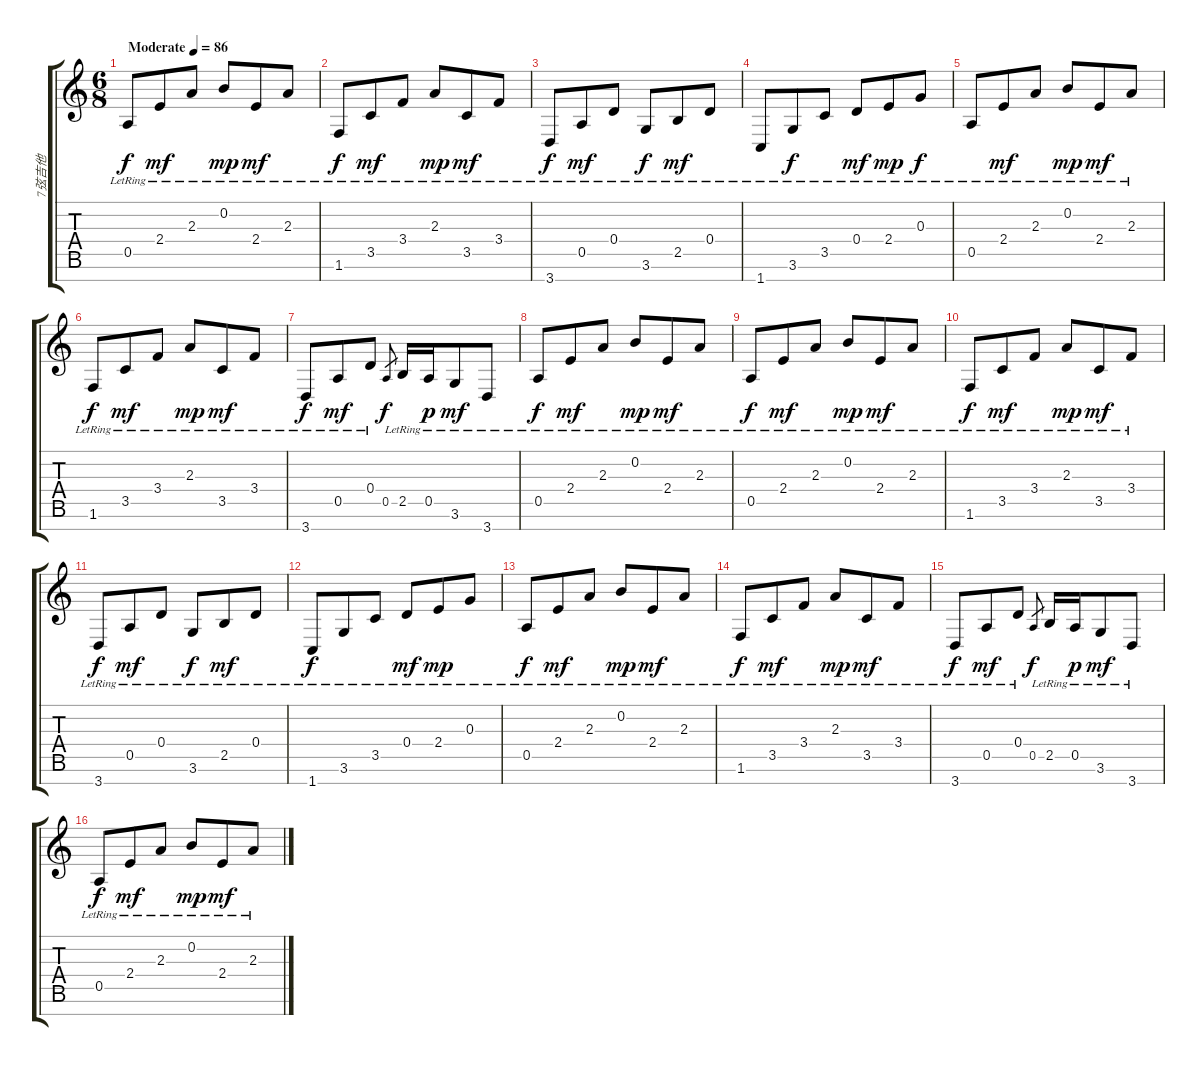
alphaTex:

\track ("7弦吉他" "7弦吉他") {instrument acousticguitarsteel}
\staff {score tabs}
\tuning (E4 B3 G3 D3 A2 E2 B1) {hide}
\ts (6 8)
\tempo (86 "Moderate")
\clef g2
\ks c
0.5{lr}.8{dy f instrument acousticguitarsteel} 2.4{lr}.8{dy mf} 2.3{lr}.8 0.2{lr}.8{dy mp} 2.4{lr}.8{dy mf} 2.3{lr}.8 |
1.6{lr}.8{dy f} 3.5{lr}.8{dy mf} 3.4{lr}.8 2.3{lr}.8{dy mp} 3.5{lr}.8{dy mf} 3.4{lr}.8 |
3.7{lr}.8{dy f} 0.5{lr}.8{dy mf} 0.4{lr}.8 3.6{lr}.8{dy f} 2.5{lr}.8{dy mf} 0.4{lr}.8 |
1.7{lr}.8 3.6{lr}.8{dy f} 3.5{lr}.8 0.4{lr}.8{dy mf} 2.4{lr}.8{txt "" dy mp} 0.3{lr}.8{dy f} |
0.5{lr}.8 2.4{lr}.8{dy mf} 2.3{lr}.8 0.2{lr}.8{dy mp} 2.4{lr}.8{dy mf} 2.3{lr}.8 |
1.6{lr}.8{dy f} 3.5{lr}.8{dy mf} 3.4{lr}.8 2.3{lr}.8{dy mp} 3.5{lr}.8{dy mf} 3.4{lr}.8 |
3.7{lr}.8{dy f} 0.5{lr}.8{dy mf} 0.4{lr}.8 0.5.8{gr dy f} 2.5{lr}.16 0.5{lr}.16{dy p} 3.6{lr}.8{dy mf} 3.7{lr}.8 |
0.5{lr}.8{dy f} 2.4{lr}.8{dy mf} 2.3{lr}.8 0.2{lr}.8{dy mp} 2.4{lr}.8{dy mf} 2.3{lr}.8 |
0.5{lr}.8{dy f} 2.4{lr}.8{dy mf} 2.3{lr}.8 0.2{lr}.8{dy mp} 2.4{lr}.8{dy mf} 2.3{lr}.8 |
1.6{lr}.8{dy f} 3.5{lr}.8{dy mf} 3.4{lr}.8 2.3{lr}.8{dy mp} 3.5{lr}.8{dy mf} 3.4{lr}.8 |
3.7{lr}.8{dy f} 0.5{lr}.8{dy mf} 0.4{lr}.8 3.6{lr}.8{dy f} 2.5{lr}.8{dy mf} 0.4{lr}.8 |
1.7{lr}.8{dy f} 3.6{lr}.8 3.5{lr}.8 0.4{lr}.8{dy mf} 2.4{lr}.8{dy mp} 0.3{lr}.8 |
0.5{lr}.8{dy f} 2.4{lr}.8{dy mf} 2.3{lr}.8 0.2{lr}.8{dy mp} 2.4{lr}.8{dy mf} 2.3{lr}.8 |
1.6{lr}.8{dy f} 3.5{lr}.8{dy mf} 3.4{lr}.8 2.3{lr}.8{dy mp} 3.5{lr}.8{dy mf} 3.4{lr}.8 |
3.7{lr}.8{dy f} 0.5{lr}.8{dy mf} 0.4{lr}.8 0.5.8{gr dy f} 2.5{lr}.16 0.5{lr}.16{dy p} 3.6{lr}.8{dy mf} 3.7{lr}.8 |
0.5{lr}.8{dy f} 2.4{lr}.8{dy mf} 2.3{lr}.8 0.2{lr}.8{dy mp} 2.4{lr}.8{dy mf} 2.3{lr}.8
